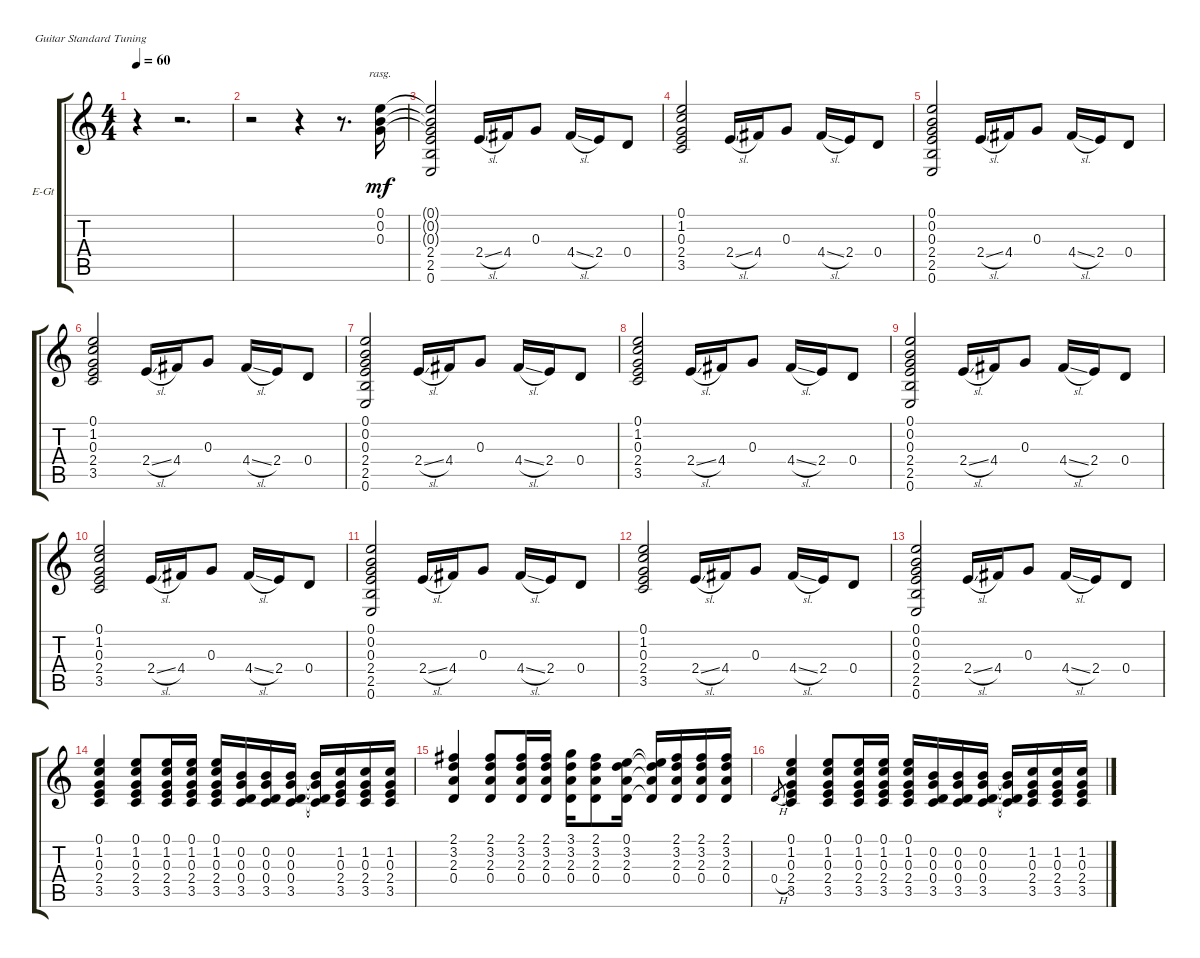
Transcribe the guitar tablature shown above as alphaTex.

\defaultSystemsLayout 4
\bracketExtendMode groupsimilarinstruments
\firstSystemTrackNameOrientation horizontal
\otherSystemsTrackNameOrientation horizontal
\track ("Distortion Rhythm" "E-Gt") {instrument distortionguitar}
\staff {score tabs}
\tuning (E4 B3 G3 D3 A2 E2)
\ts (4 4)
\tempo 60
\clef g2
\scale
0.333333
\ks c
r.4{dy mf} r.2{d} |
\scale
0.333333 r.2 r.4 r.8{d} (0.1 0.2 0.3).16{rasg amianapaest} |
\scale
0.333333 (0.1{t} 0.2{t} 0.3{t} 2.4 2.5 0.6).2 2.4{sl}.16 4.4.16 0.3.8 4.4{sl}.16 2.4.16 0.4.8 |
\scale
0.333333 (0.1 1.2 0.3 2.4 3.5).2 2.4{sl}.16 4.4.16 0.3.8 4.4{sl}.16 2.4.16 0.4.8 |
\scale
0.333333 (0.1 0.2 0.3 2.4 2.5 0.6).2 2.4{sl}.16 4.4.16 0.3.8 4.4{sl}.16 2.4.16 0.4.8 |
\scale
0.333333 (0.1 1.2 0.3 2.4 3.5).2 2.4{sl}.16 4.4.16 0.3.8 4.4{sl}.16 2.4.16 0.4.8 |
\scale
0.333333 (0.1 0.2 0.3 2.4 2.5 0.6).2 2.4{sl}.16 4.4.16 0.3.8 4.4{sl}.16 2.4.16 0.4.8 |
\scale
0.333333 (0.1 1.2 0.3 2.4 3.5).2 2.4{sl}.16 4.4.16 0.3.8 4.4{sl}.16 2.4.16 0.4.8 |
\scale
0.333333 (0.1 0.2 0.3 2.4 2.5 0.6).2 2.4{sl}.16 4.4.16 0.3.8 4.4{sl}.16 2.4.16 0.4.8 |
\scale
0.333333 (0.1 1.2 0.3 2.4 3.5).2 2.4{sl}.16 4.4.16 0.3.8 4.4{sl}.16 2.4.16 0.4.8 |
\scale
0.333333 (0.1 0.2 0.3 2.4 2.5 0.6).2 2.4{sl}.16 4.4.16 0.3.8 4.4{sl}.16 2.4.16 0.4.8 |
\scale
0.333333 (0.1 1.2 0.3 2.4 3.5).2 2.4{sl}.16 4.4.16 0.3.8 4.4{sl}.16 2.4.16 0.4.8 |
\scale
0.333333 (0.1 0.2 0.3 2.4 2.5 0.6).2 2.4{sl}.16 4.4.16 0.3.8 4.4{sl}.16 2.4.16 0.4.8 |
\scale
0.333333 (0.1 1.2 0.3 2.4 3.5).4 (0.1 1.2 0.3 2.4 3.5).8 (0.1 1.2 0.3 2.4 3.5).16 (0.1 1.2 0.3 2.4 3.5).16 (0.1 1.2 0.3 2.4 3.5).16 (0.2 0.3 0.4 3.5).16 (0.2 0.3 0.4 3.5).16 (0.2 0.3 0.4 3.5).16 (0.2{t} 0.3{t} 0.4{t} 3.5{t}).16 (1.2 0.3 2.4 3.5).16 (1.2 0.3 2.4 3.5).16 (1.2 0.3 2.4 3.5).16 |
\scale
0.333333 (2.1 3.2 2.3 0.4).4 (2.1 3.2 2.3 0.4).8 (2.1 3.2 2.3 0.4).16 (2.1 3.2 2.3 0.4).16 (3.1 3.2 2.3 0.4).16 (2.1 3.2 2.3 0.4).8 (0.1 3.2 2.3 0.4).16 (0.1{t} 3.2{t} 2.3{t} 0.4{t}).16 (2.1 3.2 2.3 0.4).16 (2.1 3.2 2.3 0.4).16 (2.1 3.2 2.3 0.4).16 |
\scale
0.333333 0.4{h}.8{gr} (0.1 1.2 0.3 2.4 3.5).4 (0.1 1.2 0.3 2.4 3.5).8 (0.1 1.2 0.3 2.4 3.5).16 (0.1 1.2 0.3 2.4 3.5).16 (0.1 1.2 0.3 2.4 3.5).16 (0.2 0.3 0.4 3.5).16 (0.2 0.3 0.4 3.5).16 (0.2 0.3 0.4 3.5).16 (0.2{t} 0.3{t} 0.4{t} 3.5{t}).16 (1.2 0.3 2.4 3.5).16 (1.2 0.3 2.4 3.5).16 (1.2 0.3 2.4 3.5).16
